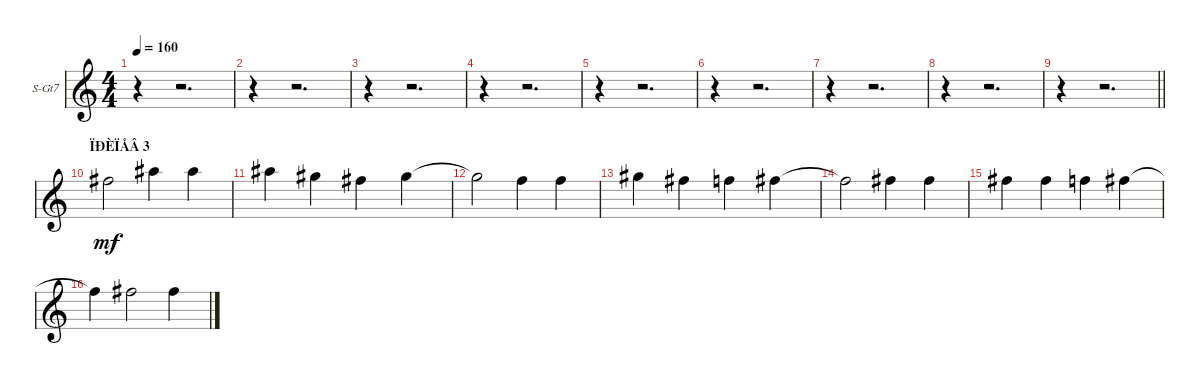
\bracketExtendMode groupsimilarinstruments
\firstSystemTrackNameOrientation horizontal
\otherSystemsTrackNameOrientation horizontal
\track ("Tenor Voice" "S-Gt7") {instrument tenorsax}
\staff {score}
\tuning (E4 B3 G3 D3 A2 E2 B1)
\displaytranspose 12
\ts (4 4)
\tempo 160
\clef g2
\ks c
r.4{dy mf} r.2{d} |
r.4 r.2{d} |
r.4 r.2{d} |
r.4 r.2{d} |
r.4 r.2{d} |
r.4 r.2{d} |
r.4 r.2{d} |
r.4 r.2{d} |
\barLineRight lightlight
r.4 r.2{d} |
\section ("" "ÏÐÈÏÅÂ 3")
2.1.2 6.1.4 6.1.4 |
6.1.4 4.1.4 2.1.4 4.1.4 |
4.1{t}.2 1.1.4 1.1.4 |
4.1.4 2.1.4 1.1.4 2.1.4 |
2.1{t}.2 2.1.4 2.1.4 |
2.1.4 2.1.4 1.1.4 2.1.4 |
2.1{t}.4 2.1.2 2.1.4
